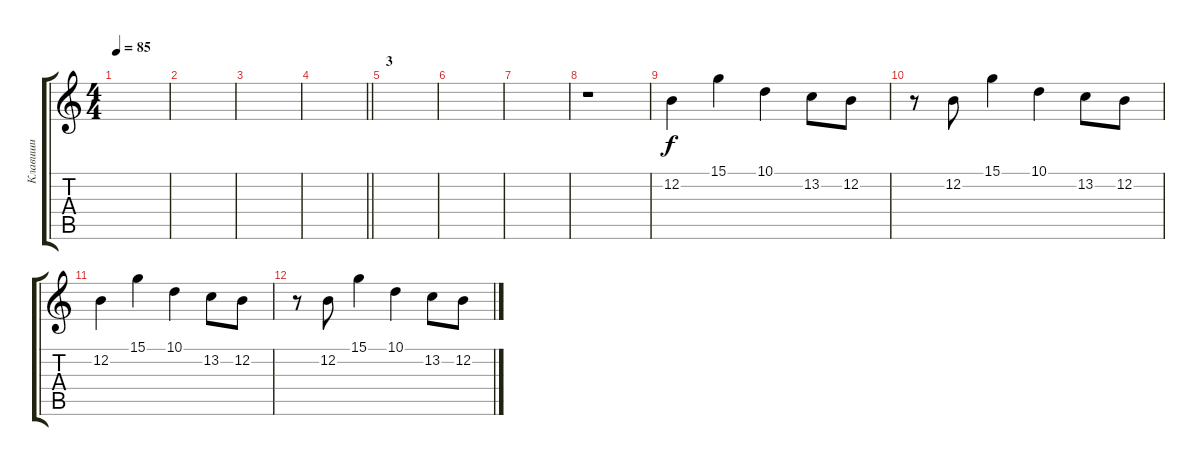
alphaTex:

\track ("Клавиши" "Клавиши") {instrument stringensemble1}
\staff {score tabs}
\tuning (E4 B3 G3 D3 A2 E2) {hide}
\ts (4 4)
\tempo 85
\clef g2
\ks c
|
|
|
\barLineRight lightlight
|
\section ("" "3")
|
|
|
r.1{volume 10 instrument harmonica} |
12.2.4 15.1.4 10.1.4 13.2.8 12.2.8 |
r.8 12.2.8 15.1.4 10.1.4 13.2.8 12.2.8 |
12.2.4 15.1.4 10.1.4 13.2.8 12.2.8 |
r.8 12.2.8 15.1.4 10.1.4 13.2.8 12.2.8
